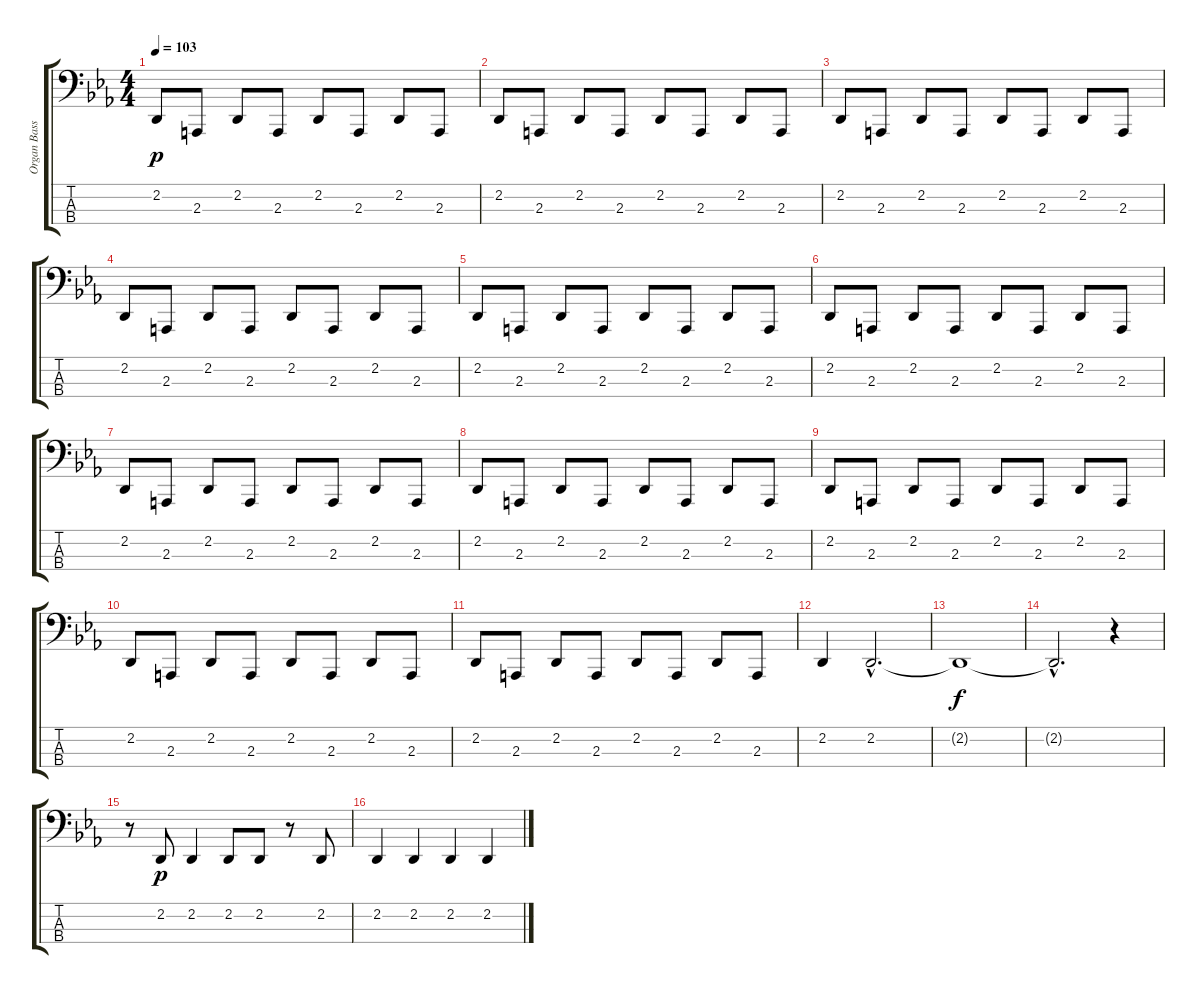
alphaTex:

\track ("Organ Bass" "Organ Bass") {instrument drawbarorgan}
\staff {score tabs}
\tuning (F2 C2 G1 D1) {hide}
\ts (4 4)
\tempo 103
\clef f4
\ks eb
2.2.8{dy p} 2.3.8 2.2.8 2.3.8 2.2.8 2.3.8 2.2.8 2.3.8 |
2.2.8 2.3.8 2.2.8 2.3.8 2.2.8 2.3.8 2.2.8 2.3.8 |
2.2.8 2.3.8 2.2.8 2.3.8 2.2.8 2.3.8 2.2.8 2.3.8 |
2.2.8 2.3.8 2.2.8 2.3.8 2.2.8 2.3.8 2.2.8 2.3.8 |
2.2.8 2.3.8 2.2.8 2.3.8 2.2.8 2.3.8 2.2.8 2.3.8 |
2.2.8 2.3.8 2.2.8 2.3.8 2.2.8 2.3.8 2.2.8 2.3.8 |
2.2.8 2.3.8 2.2.8 2.3.8 2.2.8 2.3.8 2.2.8 2.3.8 |
2.2.8 2.3.8 2.2.8 2.3.8 2.2.8 2.3.8 2.2.8 2.3.8 |
2.2.8 2.3.8 2.2.8 2.3.8 2.2.8 2.3.8 2.2.8 2.3.8 |
2.2.8 2.3.8 2.2.8 2.3.8 2.2.8 2.3.8 2.2.8 2.3.8 |
2.2.8 2.3.8 2.2.8 2.3.8 2.2.8 2.3.8 2.2.8 2.3.8 |
2.2.4 2.2{hac}.2{d} |
2.2{t}.1{dy f} |
2.2{hac t}.2{d} r.4 |
r.8 2.2.8{dy p} 2.2.4 2.2.8 2.2.8 r.8 2.2.8 |
2.2.4 2.2.4 2.2.4 2.2.4
